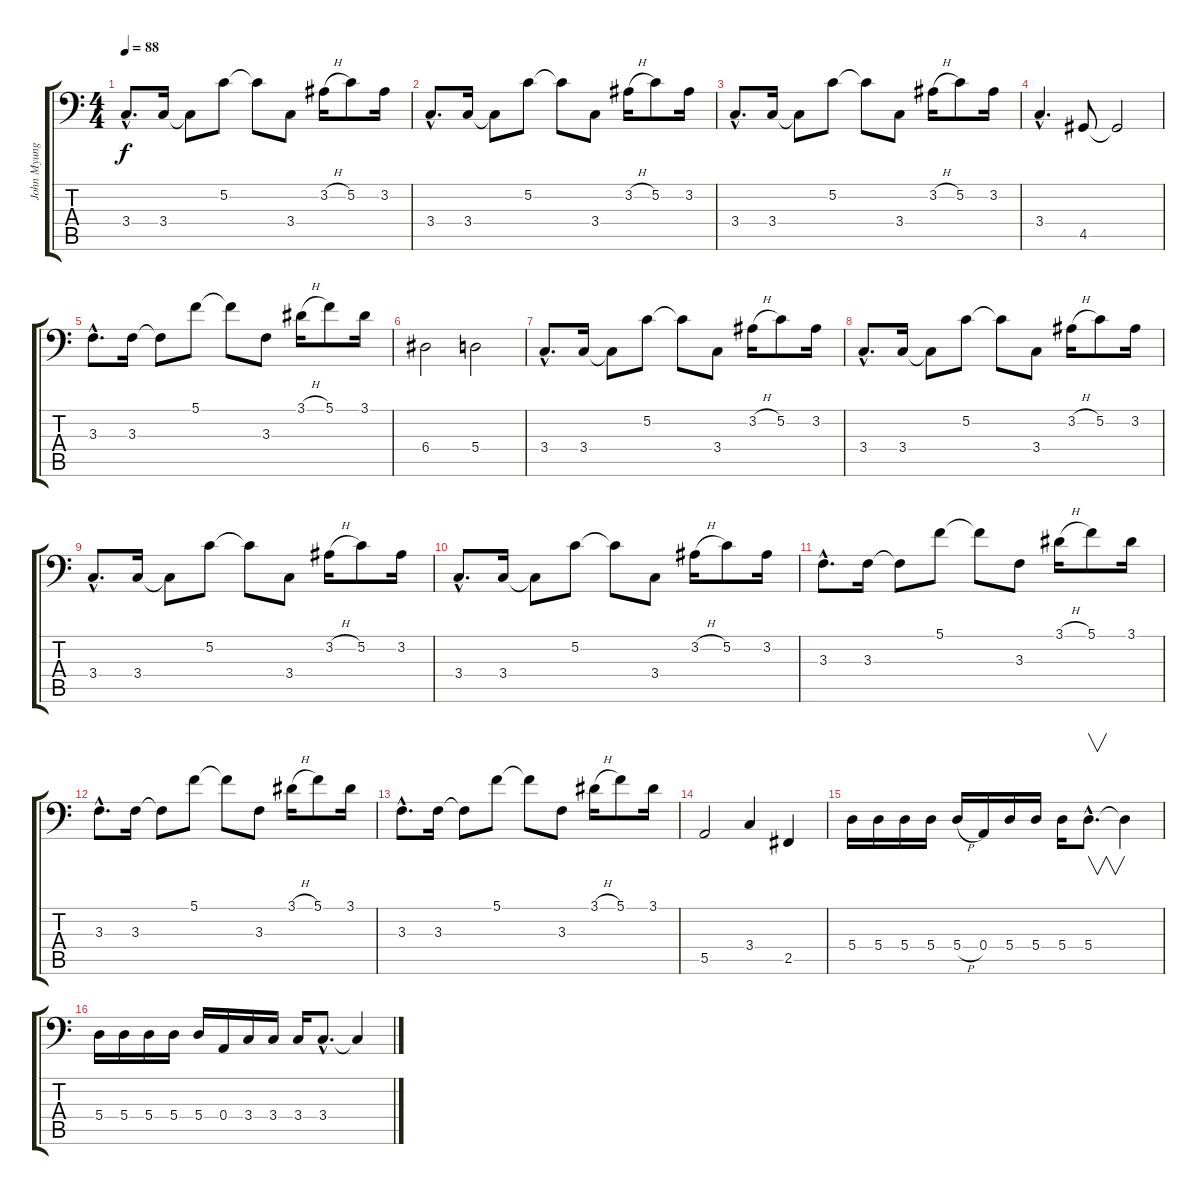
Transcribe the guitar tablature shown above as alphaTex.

\track ("John Myung - 6 Strings Bass" "John Myung") {instrument electricbassfinger}
\staff {score tabs}
\tuning (C3 G2 D2 A1 E1 B0) {hide}
\ts (4 4)
\tempo 88
\clef f4
\ks c
3.4{hac}.8{d dy f} 3.4.16 3.4{t}.8 5.2.8 5.2{t}.8 3.4.8 3.2{h}.16 5.2.8 3.2.16 |
3.4{hac}.8{d} 3.4.16 3.4{t}.8 5.2.8 5.2{t}.8 3.4.8 3.2{h}.16 5.2.8 3.2.16 |
3.4{hac}.8{d} 3.4.16 3.4{t}.8 5.2.8 5.2{t}.8 3.4.8 3.2{h}.16 5.2.8 3.2.16 |
3.4{hac}.4{d} 4.5.8 4.5{t}.2 |
3.3{hac}.8{d} 3.3.16 3.3{t}.8 5.1.8 5.1{t}.8 3.3.8 3.1{h}.16 5.1.8 3.1.16 |
6.4.2 5.4.2 |
3.4{hac}.8{d} 3.4.16 3.4{t}.8 5.2.8 5.2{t}.8 3.4.8 3.2{h}.16 5.2.8 3.2.16 |
3.4{hac}.8{d} 3.4.16 3.4{t}.8 5.2.8 5.2{t}.8 3.4.8 3.2{h}.16 5.2.8 3.2.16 |
3.4{hac}.8{d} 3.4.16 3.4{t}.8 5.2.8 5.2{t}.8 3.4.8 3.2{h}.16 5.2.8 3.2.16 |
3.4{hac}.8{d} 3.4.16 3.4{t}.8 5.2.8 5.2{t}.8 3.4.8 3.2{h}.16 5.2.8 3.2.16 |
3.3{hac}.8{d} 3.3.16 3.3{t}.8 5.1.8 5.1{t}.8 3.3.8 3.1{h}.16 5.1.8 3.1.16 |
3.3{hac}.8{d} 3.3.16 3.3{t}.8 5.1.8 5.1{t}.8 3.3.8 3.1{h}.16 5.1.8 3.1.16 |
3.3{hac}.8{d} 3.3.16 3.3{t}.8 5.1.8 5.1{t}.8 3.3.8 3.1{h}.16 5.1.8 3.1.16 |
5.5.2 3.4.4 2.5.4 |
5.4.16 5.4.16 5.4.16 5.4.16 5.4{h}.16 0.4.16 5.4.16 5.4.16 5.4.16 5.4{hac}.8{v d} 5.4{t}.4 |
5.4.16 5.4.16 5.4.16 5.4.16 5.4.16 0.4.16 3.4.16 3.4.16 3.4.16 3.4{hac}.8{d} 3.4{t}.4
